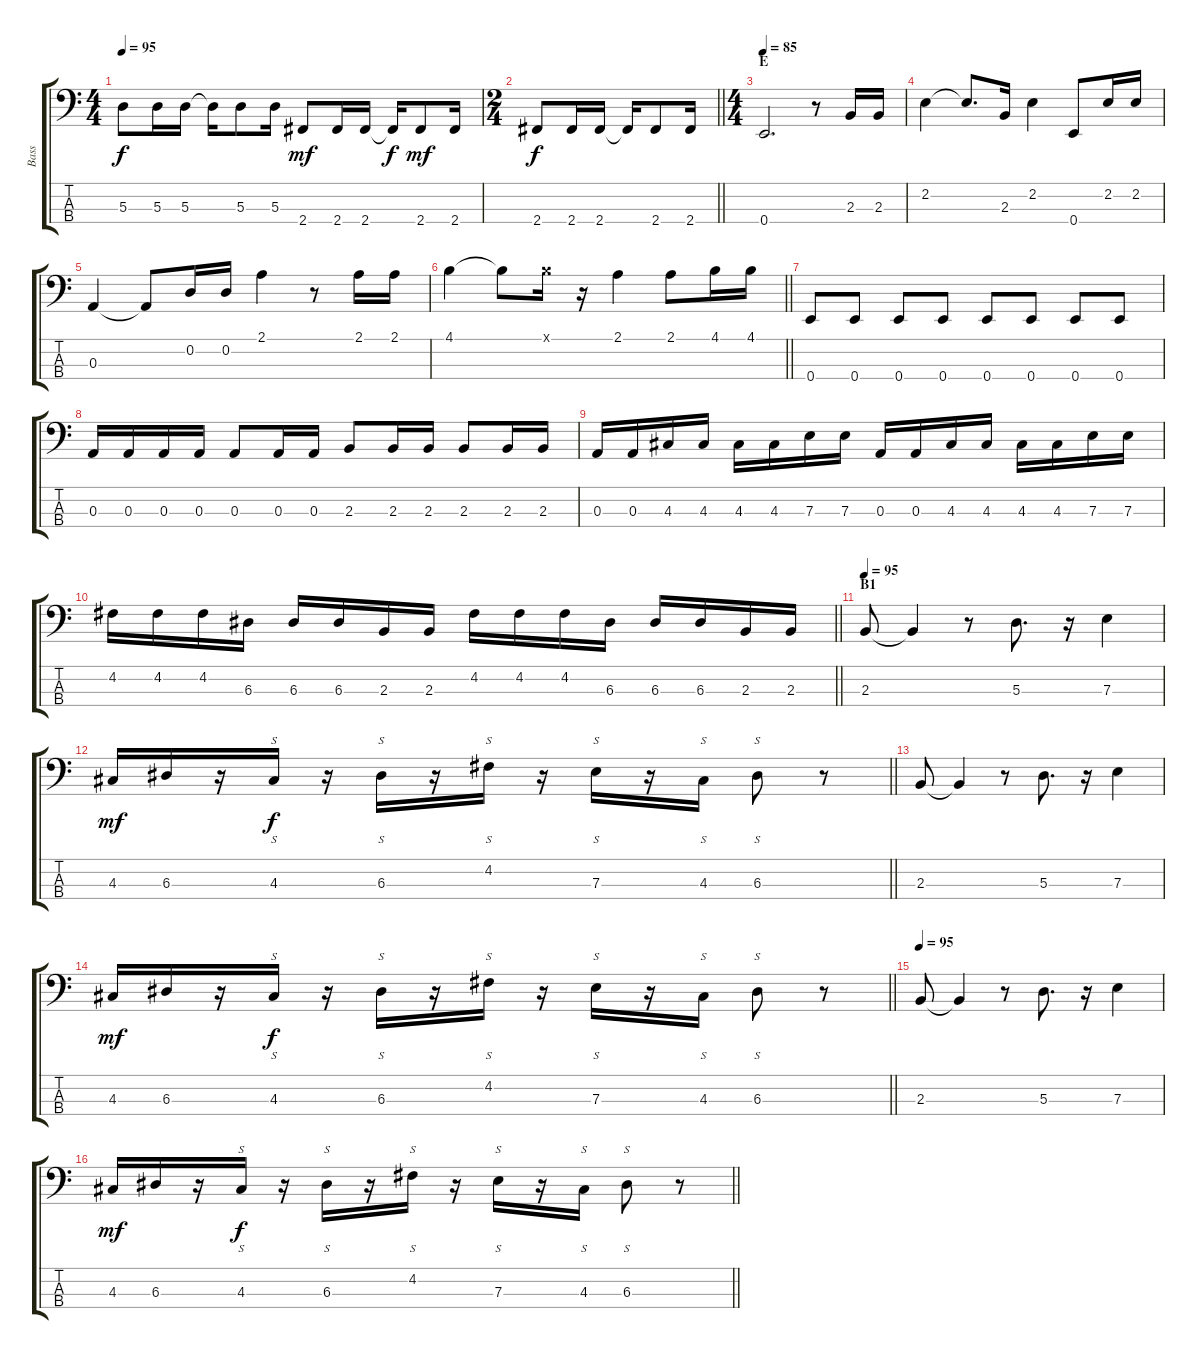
\track ("Bass" "Bass") {instrument electricbassfinger}
\staff {score tabs}
\tuning (G2 D2 A1 E1) {hide}
\ts (4 4)
\tempo 95
\clef f4
\ks c
5.3.8{dy f} 5.3.16 5.3.16 5.3{t}.16 5.3.8 5.3.16 2.4.8{dy mf} 2.4.16 2.4.16 2.4{t}.16{dy f} 2.4.8{dy mf} 2.4.16 |
\ts (2 4)
\barLineRight lightlight
2.4.8{dy f} 2.4.16 2.4.16 2.4{t}.16 2.4.8 2.4.16 |
\ts (4 4)
\section ("" "E")
\tempo 85
0.4.2{d} r.8 2.3.16 2.3.16 |
2.2.4 2.2{t}.8{d} 2.3.16 2.2.4 0.4.8 2.2.16 2.2.16 |
0.3.4 0.3{t}.8 0.2.16 0.2.16 2.1.4 r.8 2.1.16 2.1.16 |
\barLineRight lightlight
4.1.4 4.1{t}.8 4.1{x}.16 r.16 2.1.4 2.1.8 4.1.16 4.1.16 |
\section ("" "")
0.4.8 0.4.8 0.4.8 0.4.8 0.4.8 0.4.8 0.4.8 0.4.8 |
0.3.16 0.3.16 0.3.16 0.3.16 0.3.8 0.3.16 0.3.16 2.3.8 2.3.16 2.3.16 2.3.8 2.3.16 2.3.16 |
0.3.16 0.3.16 4.3.16 4.3.16 4.3.16 4.3.16 7.3.16 7.3.16 0.3.16 0.3.16 4.3.16 4.3.16 4.3.16 4.3.16 7.3.16 7.3.16 |
\barLineRight lightlight
4.2.16 4.2.16 4.2.16 6.3.16 6.3.16 6.3.16 2.3.16 2.3.16 4.2.16 4.2.16 4.2.16 6.3.16 6.3.16 6.3.16 2.3.16 2.3.16 |
\section ("" "B1")
\tempo 95
2.3.8{instrument electricbassfinger} 2.3{t}.4 r.8 5.3.8{d} r.16 7.3.4 |
\barLineRight lightlight
4.3.16{dy mf} 6.3.16 r.16 4.3.16{s dy f instrument slapbass1} r.16 6.3.16{s} r.16 4.2.16{s} r.16 7.3.16{s} r.16 4.3.16{s} 6.3.8{s} r.8 |
\section ("" "")
2.3.8 2.3{t}.4 r.8 5.3.8{d} r.16 7.3.4 |
\barLineRight lightlight
4.3.16{dy mf} 6.3.16 r.16 4.3.16{s dy f instrument slapbass1} r.16 6.3.16{s} r.16 4.2.16{s} r.16 7.3.16{s} r.16 4.3.16{s} 6.3.8{s} r.8 |
\section ("" "")
\tempo 95
2.3.8{instrument electricbassfinger} 2.3{t}.4 r.8 5.3.8{d} r.16 7.3.4 |
\barLineRight lightlight
4.3.16{dy mf} 6.3.16 r.16 4.3.16{s dy f instrument slapbass1} r.16 6.3.16{s} r.16 4.2.16{s} r.16 7.3.16{s} r.16 4.3.16{s} 6.3.8{s} r.8
